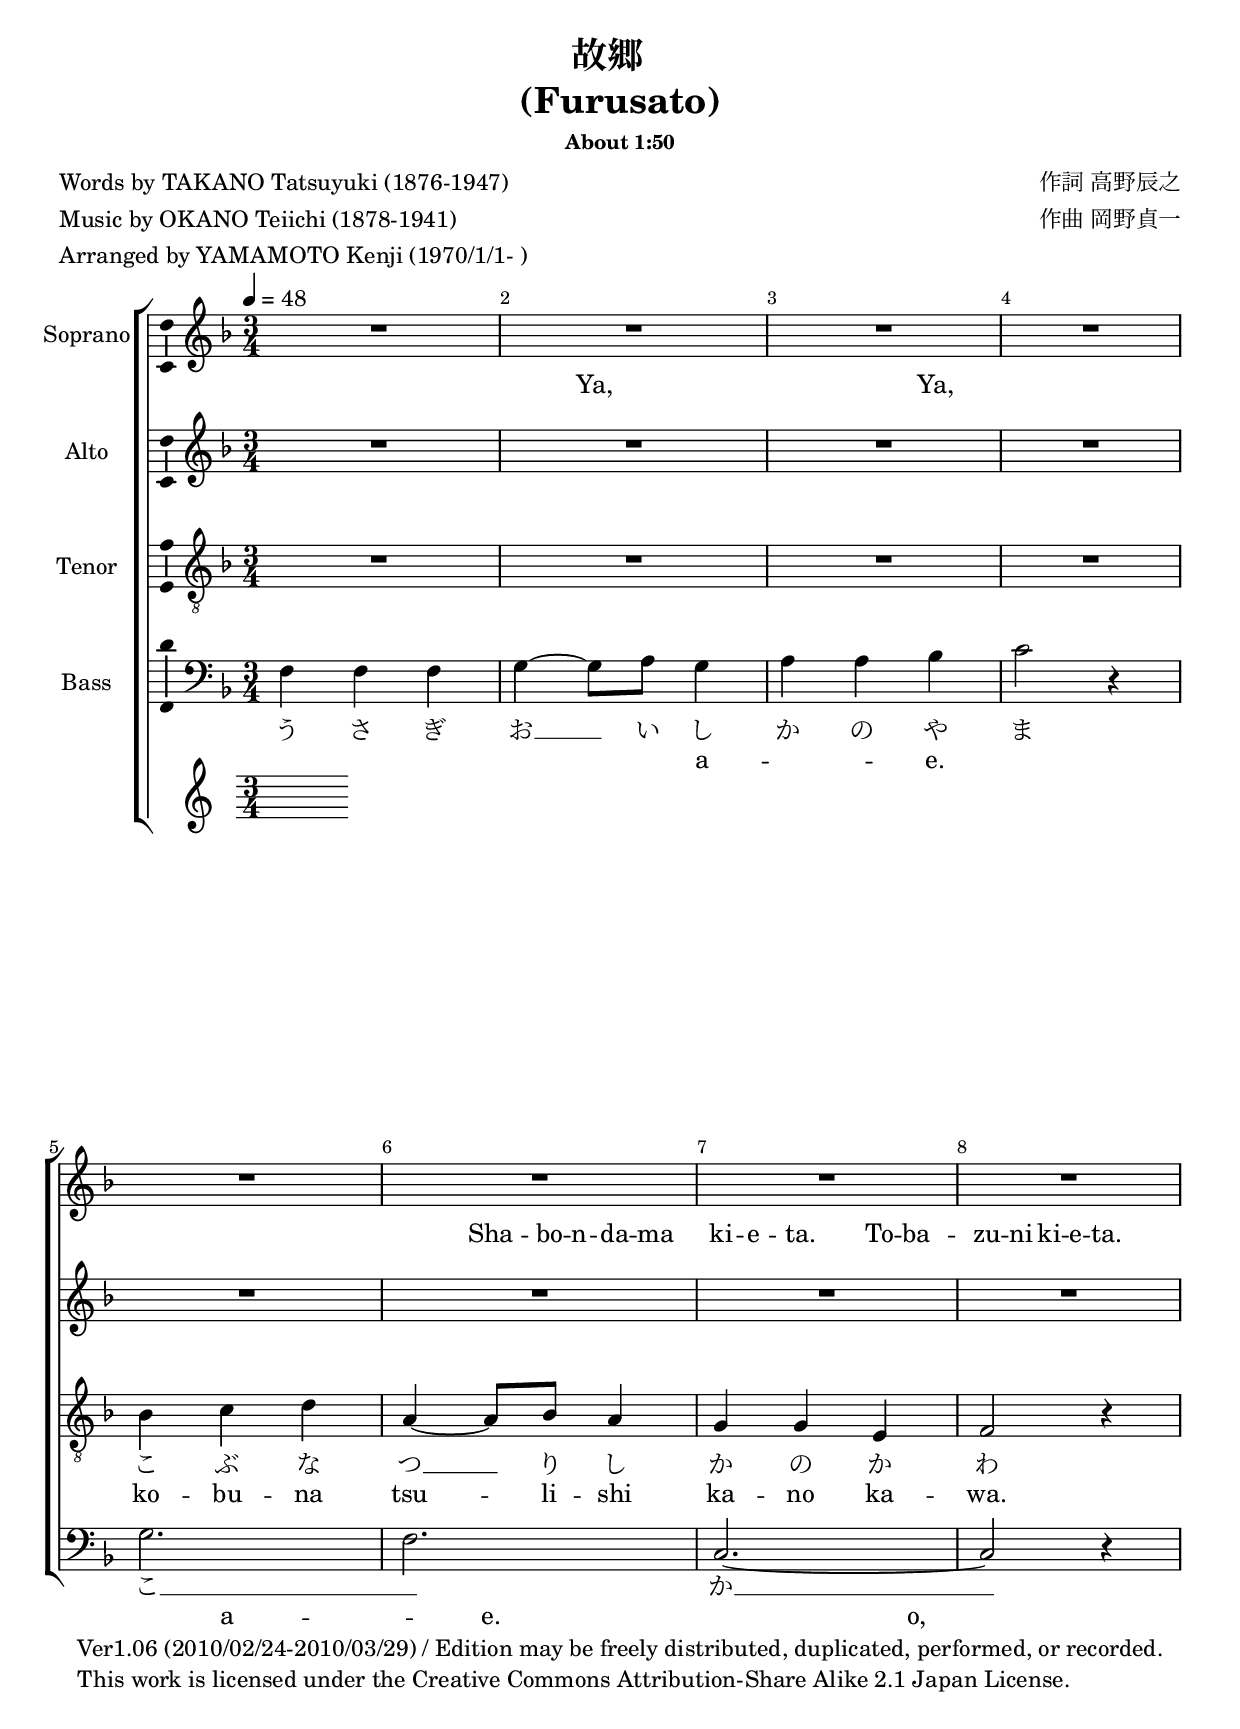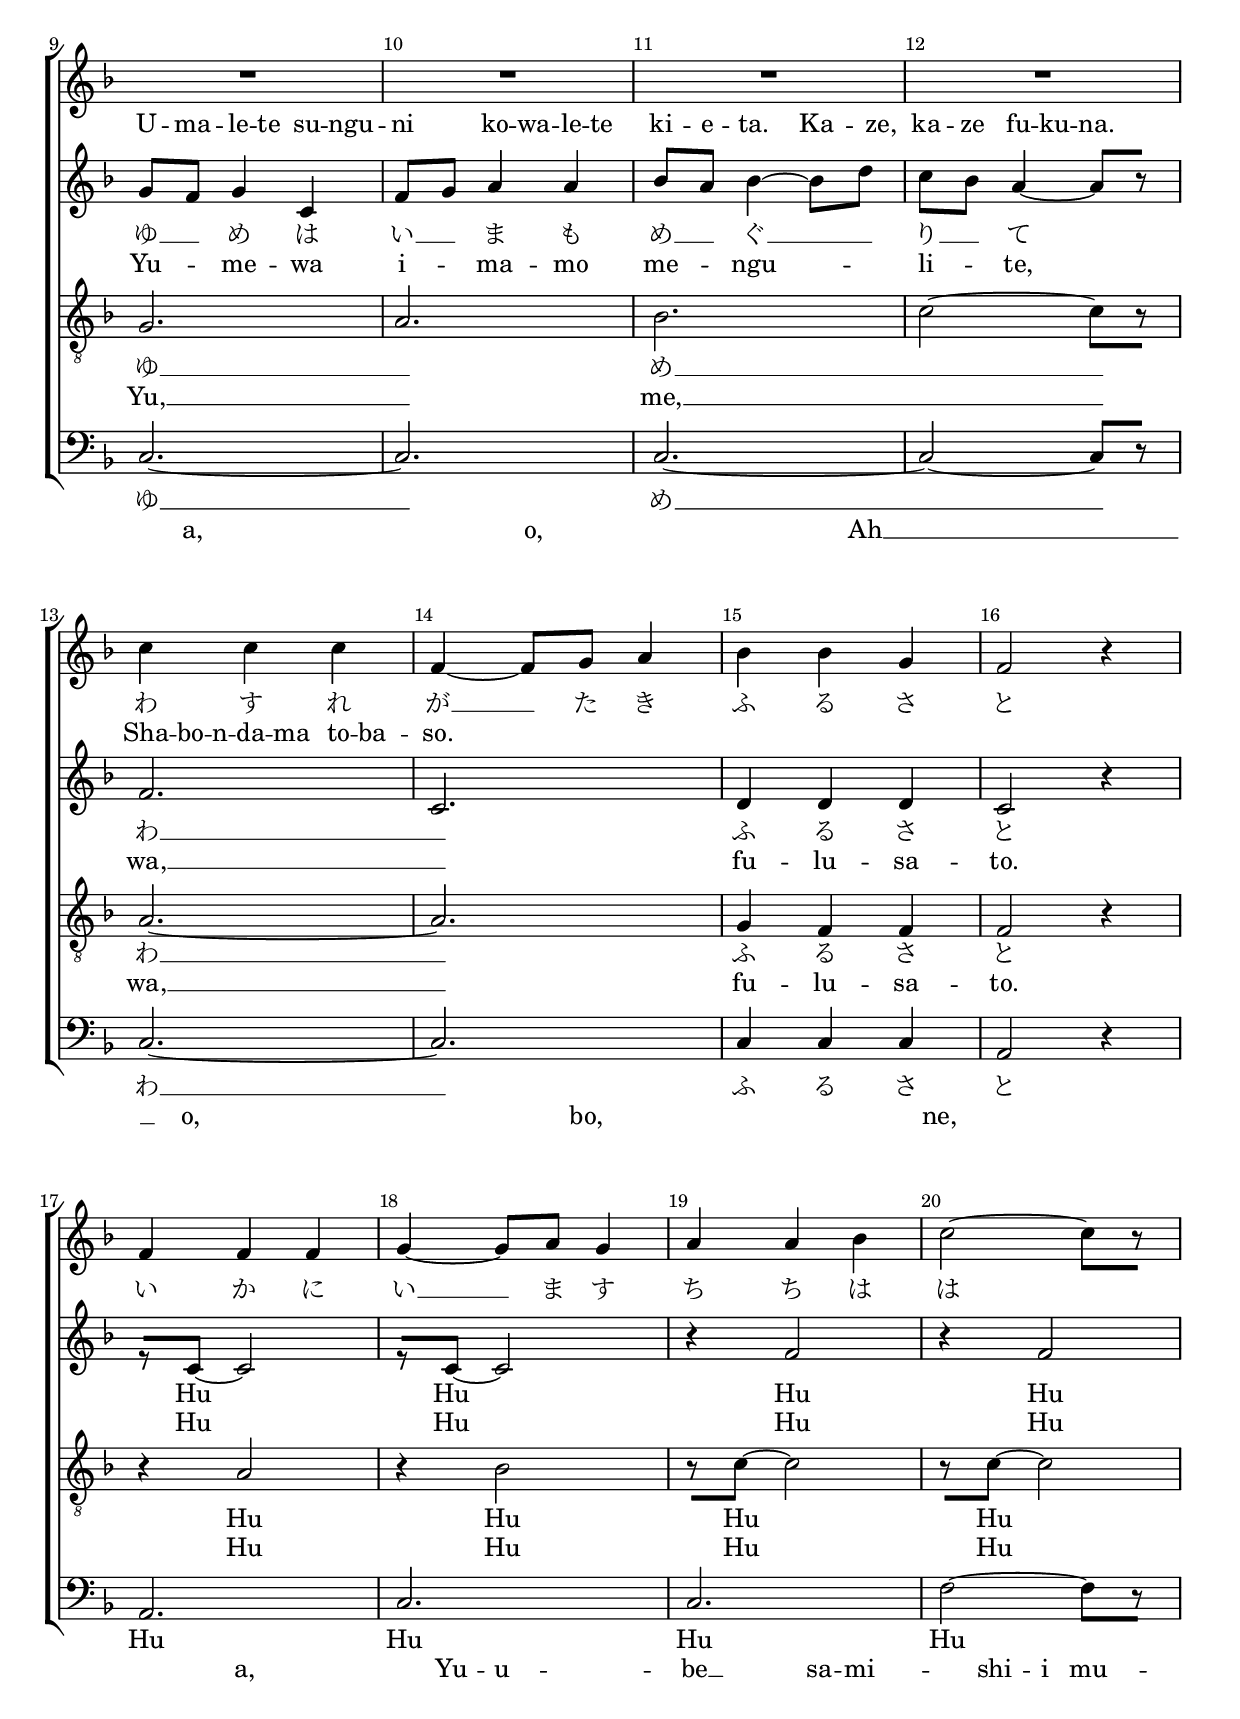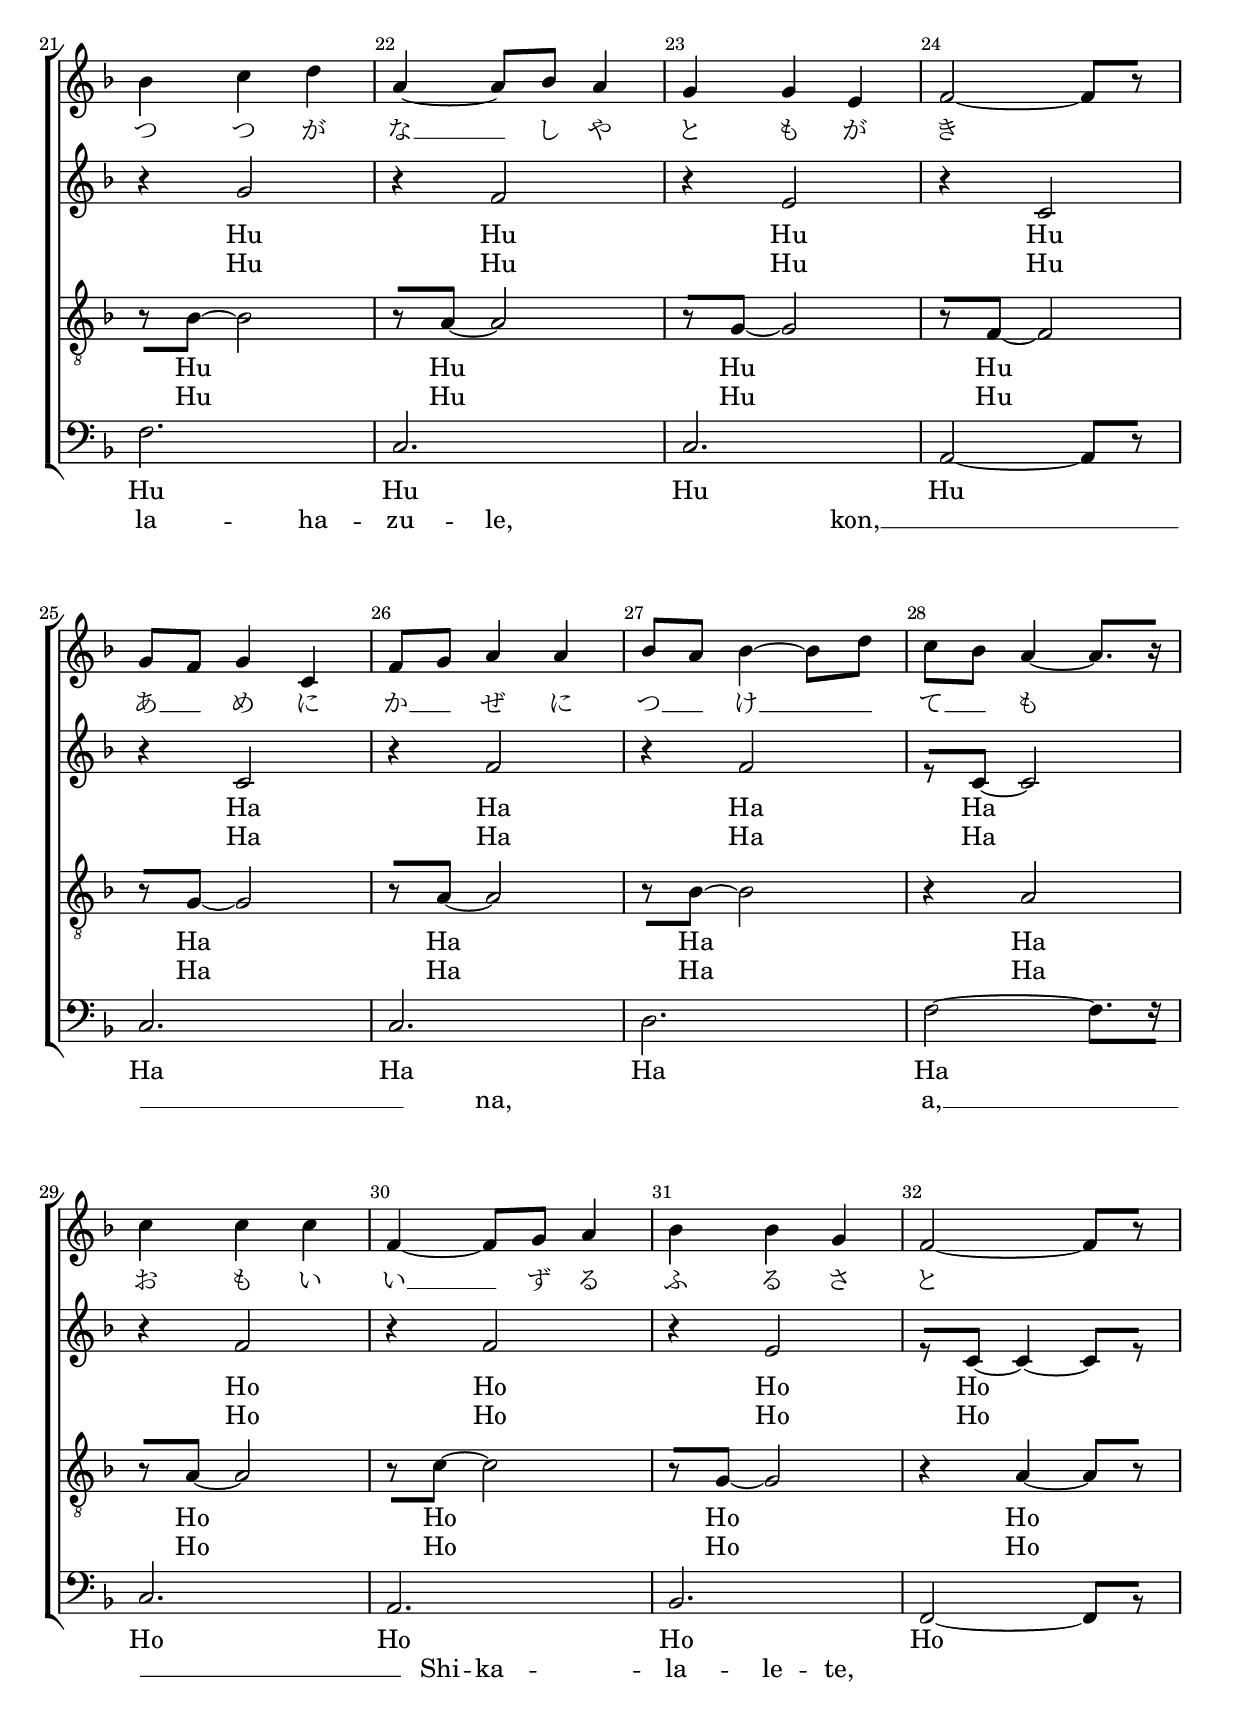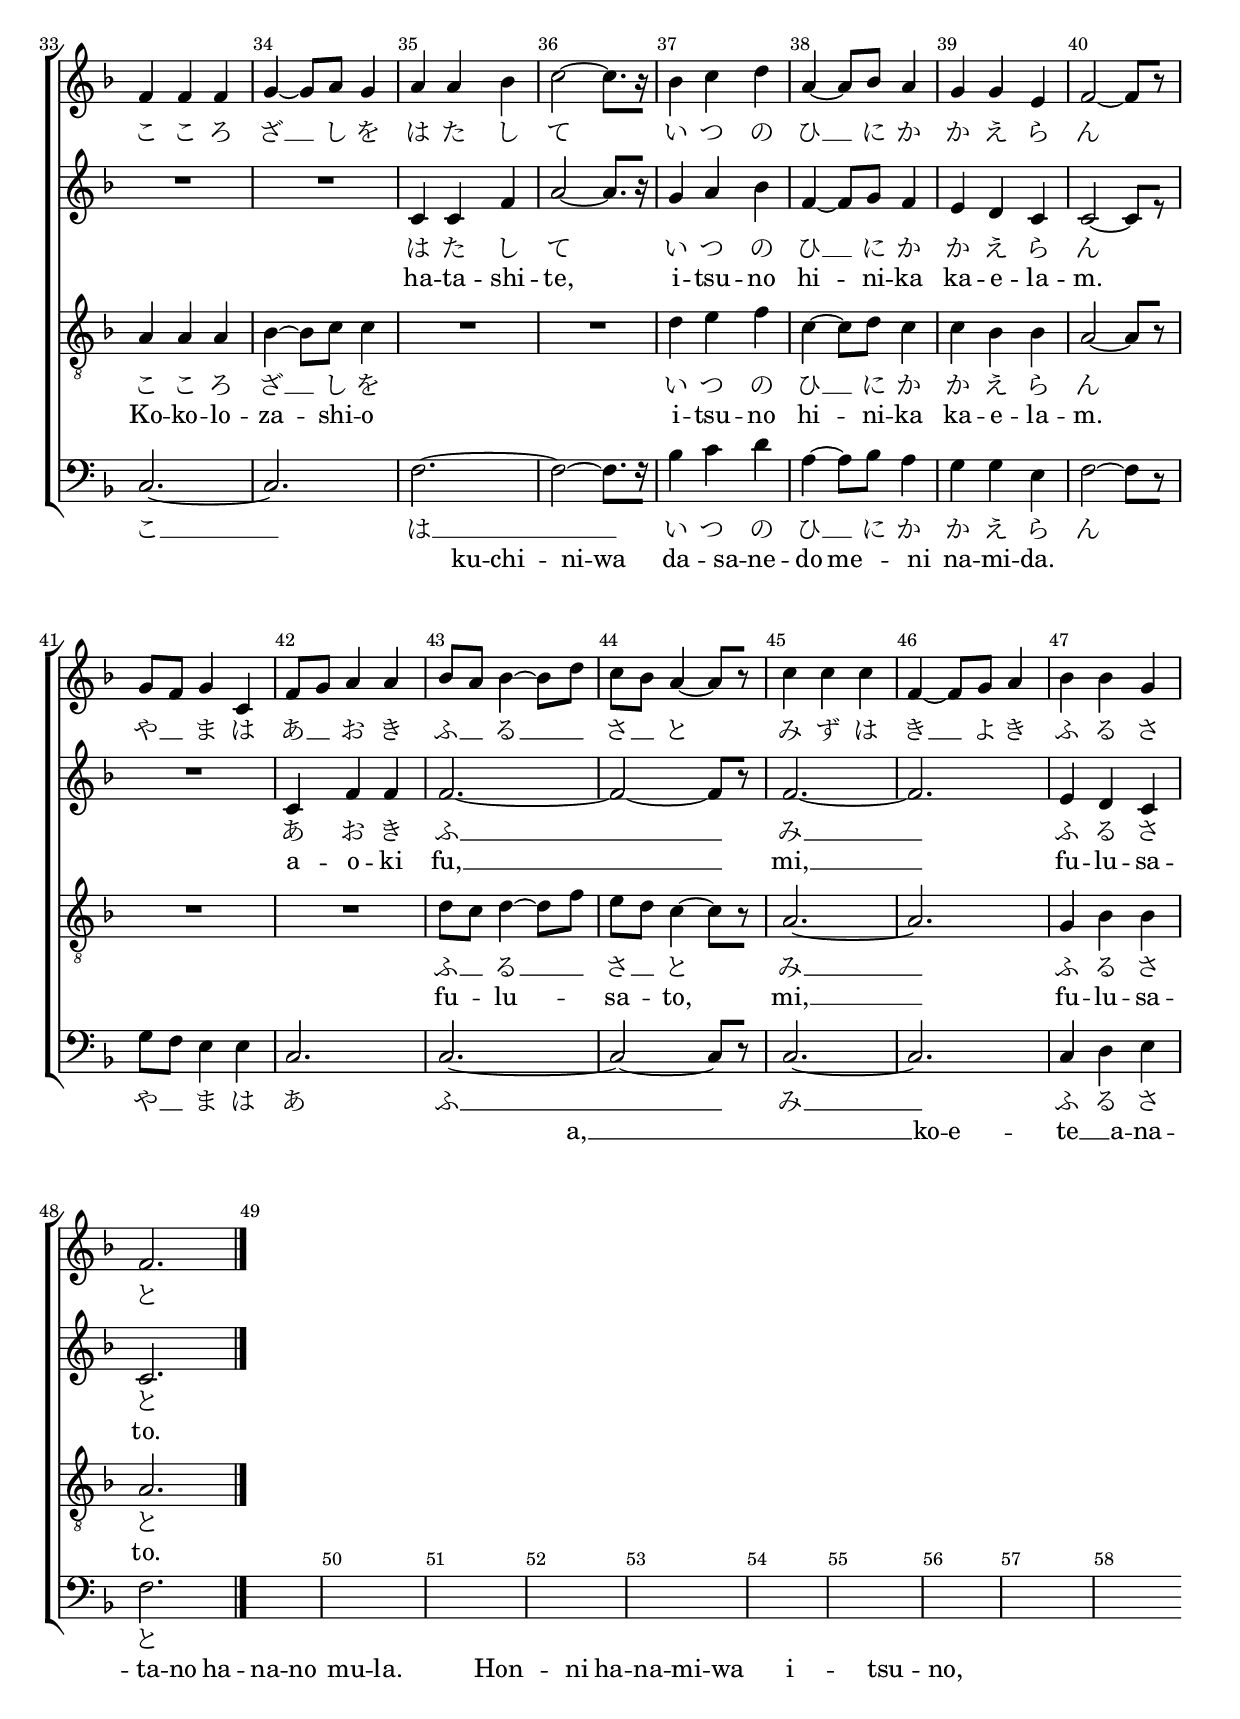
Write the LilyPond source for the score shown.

\version "2.12.3"

\include "common.ly"

sopranoMusic =
{
  \set Staff.instrumentName = "Soprano"

  \clef treble

  \key f \major

  % --------------------------------------------------
  % 初期設定
  % --------------------------------------------------
%  \set Staff.midiInstrument = "acoustic grand"
  \set Staff.midiInstrument = "violin"

  \override Staff.TimeSignature #'style = #'()

  \time 3/4

  % --------------------------------------------------
  % 1-1
  % --------------------------------------------------
  \relative c''
  {
    R1*3/4 | R1*3/4 | R1*3/4 | R1*3/4 |
  }

  % --------------------------------------------------
  % 1-2
  % --------------------------------------------------
  \relative c''
  {
    R1*3/4 | R1*3/4 | R1*3/4 | R1*3/4 |
  }

  \break

  % --------------------------------------------------
  % 1-3
  % --------------------------------------------------
  \relative c''
  {
    R1*3/4 | R1*3/4 | R1*3/4 | R1*3/4 |
  }

  % --------------------------------------------------
  % 1-4
  % --------------------------------------------------
  \relative c''
  {
    c4 c4 c4 | f,4~ f8 [ g ] a4 | bes4 bes4 g4 | f2 r4|
  }

  \break

  % --------------------------------------------------
  % 2-1
  % --------------------------------------------------
  \relative c'
  {
    f4 f4 f4 | g4~ g8 [ a ] g4 | a4 a4 bes4 | c2~ c8 [ r ] |
  }

  % --------------------------------------------------
  % 2-2
  % --------------------------------------------------
  \relative c''
  {
    bes4 c4 d4 | a4~ a8 [ bes ] a4 | g4 g4 e4 | f2~ f8 [ r ] |
  }

  \break

  % --------------------------------------------------
  % 2-3
  % --------------------------------------------------
  \relative c''
  {
    g8 [ f ] g4 c,4 | f8 [ g ] a4 a4 | bes8 [ a ] bes4~ bes8 [ d ] | c8 [ bes ] a4~ a8. [ r16 ] |
  }

  % --------------------------------------------------
  % 2-4
  % --------------------------------------------------
  \relative c''
  {
    c4 c4 c4 | f,4~ f8 [ g ] a4 | bes4 bes4 g4 | f2~ f8 [ r ] |
  }

  \break

  % --------------------------------------------------
  % 3-1
  % --------------------------------------------------
  \relative c'
  {
    f4 f4 f4 | g4~ g8 [ a ] g4 | a4 a4 bes4 | c2~ c8. [ r16 ] |
  }

  % --------------------------------------------------
  % 3-2
  % --------------------------------------------------
  \relative c''
  {
    bes4 c4 d4 | a4~ a8 [ bes ] a4 | g4 g4 e4 | f2~ f8 [ r8 ] |
  }

  \break

  % --------------------------------------------------
  % 3-3
  % --------------------------------------------------
  \relative c''
  {
    g8 [ f ] g4 c,4 | f8 [ g ] a4 a4 | bes8 [ a ] bes4~ bes8 [ d ] | c8 [ bes ] a4~ a8 [ r8 ] |
  }

  % --------------------------------------------------
  % 3-4
  % --------------------------------------------------
  \relative c''
  {
    c4 c4 c4 | f,4~ f8 [ g ] a4 | bes4 bes4 g4 | f2. |
  }

  \bar "|."
}



sopranoLyrics = \lyricmode 
{
  % --------------------------------------------------
  % 1-1
  % --------------------------------------------------
  \skip4 \skip4 \skip4 | \skip4 \skip4 \skip4 | \skip4 \skip4 \skip4 | \skip4 \skip4 \skip4 |

  % --------------------------------------------------
  % 1-2
  % --------------------------------------------------
  \skip4 \skip4 \skip4 | \skip4 \skip4 \skip4 | \skip4 \skip4 \skip4 | \skip4 \skip4 \skip4 |

  % --------------------------------------------------
  % 1-3
  % --------------------------------------------------
  \skip4 \skip4 \skip4 | \skip4 \skip4 \skip4 | \skip4 \skip4 \skip4 | \skip4 \skip4 \skip4 |

  % --------------------------------------------------
  % 1-4
  % --------------------------------------------------
  わ4 す4 れ4 | が4 __ \skip8 た8 き4 | ふ4 る4 さ4 | と4 \skip4 \skip4 |

  % --------------------------------------------------
  % 2-1
  % --------------------------------------------------
  い4 か4 に4 | い4 __ \skip8 ま8 す4 | ち4 ち4 は4 | は4 \skip4 \skip4 |

  % --------------------------------------------------
  % 2-2
  % --------------------------------------------------
  つ4 つ4 が4 | な4 __ \skip8 し8 や4 | と4 も4 が4 | き4 \skip4 \skip4 |

  % --------------------------------------------------
  % 2-3
  % --------------------------------------------------
  あ8 __ \skip8 め4 に4 | か8 __ \skip8 ぜ4 に4 | つ8 __ \skip8 け4 __ \skip4 | て8 __ \skip8 も4 \skip4 |

  % --------------------------------------------------
  % 2-4
  % --------------------------------------------------
  お4 も4 い4 | い4 __ \skip8 ず8 る4 | ふ4 る4 さ4 | と4 \skip4 \skip4 |

  % --------------------------------------------------
  % 3-1
  % --------------------------------------------------
  こ4 こ4 ろ4 | ざ4 __ \skip8 し8 を4 | は4 た4 し4 | て4 \skip4 \skip4 |

  % --------------------------------------------------
  % 3-2
  % --------------------------------------------------
  い4 つ4 の4 | ひ4 __ \skip8 に8 か4 | か4 え4 ら4 | ん4 \skip4 \skip4 |

  % --------------------------------------------------
  % 3-3
  % --------------------------------------------------
  や8 __ \skip8 ま4 は4 | あ8 __ \skip8 お4 き4 | ふ8 __ \skip8 る4 __ \skip4 | さ8 __ \skip8 と4 \skip4 |

  % --------------------------------------------------
  % 3-4
  % --------------------------------------------------
  み4 ず4 は4 | き4 __ \skip8 よ8 き4 | ふ4 る4 さ4 | と4 \skip4 \skip4 |

}



sopranoLyricsRoman = \lyricmode 
{
  % --------------------------------------------------
  % 1-1
  % --------------------------------------------------
  \skip4 \skip4 | \skip4 \skip4 | Ya,4 __ \skip4 | \skip4 \skip4 |

  % --------------------------------------------------
  % 1-2
  % --------------------------------------------------
  Ya,4 __ \skip4 | \skip4 \skip4 | \skip4 \skip4 | \skip4 \skip4 |

  % --------------------------------------------------
  % 2-1
  % --------------------------------------------------
  Sha8 -- bo16 -- n16 -- da8 -- ma8 | ki8 -- e8 -- ta.8 \skip8 | To8 -- ba8 -- zu8 -- ni8 | ki8 -- e8 -- ta.8 \skip8 |

  % --------------------------------------------------
  % 2-2
  % --------------------------------------------------
  U8 -- ma8 -- le8 -- te8 | su8 -- ngu8 -- ni8 \skip8 | ko8 -- wa8 -- le8 -- te8 | ki8 -- e8 -- ta.8 \skip8 |

  % --------------------------------------------------
  % 3-1
  % --------------------------------------------------
  Ka8. -- ze,16 ka8 -- ze8 | fu8 -- ku8 -- na.8 \skip8 | Sha8 -- bo16 -- n16 -- da8 -- ma8 | to8 -- ba8 -- so.8 \skip8 |

}



% **********************************************************************
% altoMusic.ly :
%  Copyright (C) 2010 YAMAMOTO Kenji
%  This work is licensed under 
%  the Creative Commons Attribution-Share Alike 2.1 Japan License. 
%  To view a copy of this license, 
%  visit http://creativecommons.org/licenses/by-sa/2.1/jp/
%  or send a letter to Creative Commons, 171 Second Street,
%  Suite 300, San Francisco, California, 94105, USA.
% **********************************************************************

altoMusic =
{
  \set Staff.instrumentName = "Alto"

  \clef treble

  \key f \major

  % --------------------------------------------------
  % Initial Setting
  % --------------------------------------------------
%  \set Staff.midiInstrument = "acoustic grand"
  \set Staff.midiInstrument = "violin"

  \override Staff.TimeSignature #'style = #'()

  \time 3/4

  % --------------------------------------------------
  % 1-1
  % --------------------------------------------------
  \relative c'
  {
    R1*3/4 | R1*3/4 | R1*3/4 | R1*3/4 |
  }

  % --------------------------------------------------
  % 1-2
  % --------------------------------------------------
  \relative c''
  {
    R1*3/4 | R1*3/4 | R1*3/4 | R1*3/4 |
  }

  % --------------------------------------------------
  % 1-3
  % --------------------------------------------------
  \relative c''
  {
    g8 [ f ] g4 c,4 | f8 [ g ] a4 a4 | bes8 [ a ] bes4~ bes8 [ d ] | c8 [ bes ] a4~ a8 [ r ] |
  }

  % --------------------------------------------------
  % 1-4
  % --------------------------------------------------
  \relative c'
  {
    f2. | c2. | d4 d4 d4 | c2 r4 |
  }

  % --------------------------------------------------
  % 2-1
  % --------------------------------------------------
  \relative c'
  {
    r8 [ c8~ ] c2 | r8 [ c8~ ] c2 | r4 f2 | r4 f2 |
  }

  % --------------------------------------------------
  % 2-2
  % --------------------------------------------------
  \relative c''
  {
    r4 g2 | r4 f2 | r4 e2 | r4 c2 |
  }

  % --------------------------------------------------
  % 2-3
  % --------------------------------------------------
  \relative c'
  {
    r4 c2 | r4 f2 | r4 f2 | r8 [ c8~ ] c2 |
  }

  % --------------------------------------------------
  % 2-4
  % --------------------------------------------------
  \relative c'
  {
    r4 f2 | r4 f2 | r4 e2 | r8 [ c8~ ] c4~ c8 [ r ] |
  }

  % --------------------------------------------------
  % 3-1
  % --------------------------------------------------
  \relative c'
  {
    R1*3/4 | R1*3/4 | c4 c4 f4 | a2~ a8. [ r16 ] |
  }

  % --------------------------------------------------
  % 3-2
  % --------------------------------------------------
  \relative c''
  {
    g4 a4 bes4 | f4~ f8 [ g ] f4 | e4 d4 c4 | c2~ c8 [ r8 ] |
  }

  % --------------------------------------------------
  % 3-3
  % --------------------------------------------------
  \relative c'
  {
    R1*3/4 | c4 f4 f4 | f2.~ | f2~ f8 [ r8 ] |
  }

  % --------------------------------------------------
  % 3-4
  % --------------------------------------------------
  \relative c'
  {
    f2.~ | f2. | e4 d4 c4 | c2. |
  }

  \bar "|."
}



altoLyrics = \lyricmode 
{
  % --------------------------------------------------
  % 1-1
  % --------------------------------------------------
  \skip4 \skip4 \skip4 | \skip4 \skip4 \skip4 | \skip4 \skip4 \skip4 | \skip4 \skip4 \skip4 |

  % --------------------------------------------------
  % 1-2
  % --------------------------------------------------
  \skip4 \skip4 \skip4 | \skip4 \skip4 \skip4 | \skip4 \skip4 \skip4 | \skip4 \skip4 \skip4 |

  % --------------------------------------------------
  % 1-3
  % --------------------------------------------------
  ゆ8 __ \skip8 め4 は4 | い8 __ \skip8 ま4 も4 | め8 __ \skip8 ぐ4 __ \skip4 | り8 __ \skip8 て4 \skip4 |

  % --------------------------------------------------
  % 1-4
  % --------------------------------------------------
  わ4 __ \skip4 \skip4 | \skip4 \skip4 \skip4 | ふ4 る4 さ4 | と4 \skip4 \skip4 |

  % --------------------------------------------------
  % 2-1
  % --------------------------------------------------
  \skip8 Hu8 \skip4 \skip4 | \skip8 Hu8 \skip4 \skip4  | \skip4 Hu4 \skip4 | \skip4 Hu4 \skip4 |

  % --------------------------------------------------
  % 2-2
  % --------------------------------------------------
  \skip4 Hu4 \skip4 | \skip4 Hu4 \skip4 | \skip4 Hu4 \skip4 | \skip4 Hu4 \skip4 |

  % --------------------------------------------------
  % 2-3
  % --------------------------------------------------
  \skip4 Ha4 \skip4 | \skip4 Ha4 \skip4 | \skip4 Ha4 \skip4 | \skip8 Ha8 \skip4 \skip4 |

  % --------------------------------------------------
  % 2-4
  % --------------------------------------------------
  \skip4 Ho4 \skip4 | \skip4 Ho4 \skip4 | \skip4 Ho4 \skip4 | \skip8 Ho8 \skip4 \skip4 |

  % --------------------------------------------------
  % 3-1
  % --------------------------------------------------
  \skip4 \skip4 \skip4 | \skip4 \skip4 \skip4 | は4 た4 し4 | て4 \skip4 \skip4 |

  % --------------------------------------------------
  % 3-2
  % --------------------------------------------------
  い4 つ4 の4 | ひ4 __ \skip8 に8 か4 | か4 え4 ら4 | ん4 \skip4 \skip4 |

  % --------------------------------------------------
  % 3-3
  % --------------------------------------------------
  \skip4 \skip4 \skip4 | あ4 お4 き4 | ふ4 __ \skip4 \skip4 | \skip4 \skip4 \skip4 |

  % --------------------------------------------------
  % 3-4
  % --------------------------------------------------
  み4 __ \skip4 \skip4 | \skip4 \skip4 \skip4 | ふ4 る4 さ4 | と4 \skip4 \skip4 |

}



altoLyricsRoman = \lyricmode 
{
  % --------------------------------------------------
  % 1-1
  % --------------------------------------------------
  \skip4 \skip4 \skip4 | \skip4 \skip4 \skip4 | \skip4 \skip4 \skip4 | \skip4 \skip4 \skip4 |

  % --------------------------------------------------
  % 1-2
  % --------------------------------------------------
  \skip4 \skip4 \skip4 | \skip4 \skip4 \skip4 | \skip4 \skip4 \skip4 | \skip4 \skip4 \skip4 |

  % --------------------------------------------------
  % 1-3
  % --------------------------------------------------
  Yu8 -- \skip8 me4 -- wa4 | i8 -- \skip8 ma4 -- mo4 | me8 -- \skip8 ngu4 -- \skip4 | li8 -- \skip8 te,4 \skip4 |

  % --------------------------------------------------
  % 1-4
  % --------------------------------------------------
  wa,4 __ \skip4 \skip4 | \skip4 \skip4 \skip4 | fu4 -- lu4 -- sa4 -- | to.4 \skip4 \skip4 |

  % --------------------------------------------------
  % 2-1
  % --------------------------------------------------
  \skip8 Hu8 \skip4 \skip4 | \skip8 Hu8 \skip4 \skip4  | \skip4 Hu4 \skip4 | \skip4 Hu4 \skip4 |

  % --------------------------------------------------
  % 2-2
  % --------------------------------------------------
  \skip4 Hu4 \skip4 | \skip4 Hu4 \skip4 | \skip4 Hu4 \skip4 | \skip4 Hu4 \skip4 |

  % --------------------------------------------------
  % 2-3
  % --------------------------------------------------
  \skip4 Ha4 \skip4 | \skip4 Ha4 \skip4 | \skip4 Ha4 \skip4 | \skip8 Ha8 \skip4 \skip4 |

  % --------------------------------------------------
  % 2-4
  % --------------------------------------------------
  \skip4 Ho4 \skip4 | \skip4 Ho4 \skip4 | \skip4 Ho4 \skip4 | \skip8 Ho8 \skip4 \skip4 |

  % --------------------------------------------------
  % 3-1
  % --------------------------------------------------
  \skip4 \skip4 \skip4 | \skip4 \skip4 \skip4 | ha4 -- ta4 -- shi4 -- | te,4 \skip4 \skip4 |

  % --------------------------------------------------
  % 3-2
  % --------------------------------------------------
  i4 -- tsu4 -- no4 | hi4 -- \skip8 ni8 -- ka4 | ka4 -- e4 -- la4 -- | m.4 \skip4 \skip4 |

  % --------------------------------------------------
  % 3-3
  % --------------------------------------------------
  \skip4 \skip4 \skip4 | a4 -- o4 -- ki4 | fu,4 __ \skip4 \skip4 | \skip4 \skip4 \skip4 |

  % --------------------------------------------------
  % 3-4
  % --------------------------------------------------
  mi,4 __ \skip4 \skip4 | \skip4 \skip4 \skip4 | fu4 -- lu4 -- sa4 -- | to.4 \skip4 \skip4 |

}



% **********************************************************************
% tenorMusic.ly :
%  Copyright (C) 2010 YAMAMOTO Kenji
%  This work is licensed under 
%  the Creative Commons Attribution-Share Alike 2.1 Japan License. 
%  To view a copy of this license, 
%  visit http://creativecommons.org/licenses/by-sa/2.1/jp/
%  or send a letter to Creative Commons, 171 Second Street,
%  Suite 300, San Francisco, California, 94105, USA.
% **********************************************************************

tenorMusic =
{
  \set Staff.instrumentName = "Tenor"

  \clef "treble_8" 

  \key f \major

  % --------------------------------------------------
  % Initial Setting
  % --------------------------------------------------
%  \set Staff.midiInstrument = "acoustic grand"
  \set Staff.midiInstrument = "violin"

  \override Staff.TimeSignature #'style = #'()

  \time 3/4

  % --------------------------------------------------
  % 1-1
  % --------------------------------------------------
  \relative c
  {
    R1*3/4 | R1*3/4 | R1*3/4 | R1*3/4 |
  }

  % --------------------------------------------------
  % 1-2
  % --------------------------------------------------
  \relative c'
  {
    bes4 c4 d4 | a4~ a8 [ bes ] a4 | g4 g4 e4 | f2 r4 |
  }

  % --------------------------------------------------
  % 1-3
  % --------------------------------------------------
  \relative c'
  {
    g2. | a2. | bes2. | c2~ c8 [ r ] |
  }

  % --------------------------------------------------
  % 1-4
  % --------------------------------------------------
  \relative c'
  {
    a2.~ | a2. | g4 f4 f4 | f2 r4 |
  }

  % --------------------------------------------------
  % 2-1
  % --------------------------------------------------
  \relative c'
  {
    r4 a2 | r4 bes2 | r8 [ c8~ ] c2 | r8 [ c8~ ] c2 |
  }

  % --------------------------------------------------
  % 2-2
  % --------------------------------------------------
  \relative c'
  {
    r8 [ bes8~ ] bes2 | r8 [ a8~ ] a2 | r8 [ g8~ ] g2 | r8 [ f8~ ] f2 |
  }

  % --------------------------------------------------
  % 2-3
  % --------------------------------------------------
  \relative c'
  {
    r8 [ g8~ ] g2 | r8 [ a8~ ] a2 | r8 [ bes8~ ] bes2 | r4 a2 |
  }

  % --------------------------------------------------
  % 2-4
  % --------------------------------------------------
  \relative c'
  {
    r8 [ a8~ ] a2 | r8 [ c8~ ] c2 | r8 [ g8~ ] g2 | r4 a4~ a8 [ r ] |
  }

  % --------------------------------------------------
  % 3-1
  % --------------------------------------------------
  \relative c'
  {
    a4 a4 a4 | bes4~ bes8 [ c ] c4 | R1*3/4 | R1*3/4 |
  }

  % --------------------------------------------------
  % 3-2
  % --------------------------------------------------
  \relative c'
  {
    d4 e4 f4 | c4~ c8 [ d ] c4 | c4 bes4 bes4 | a2~ a8 [ r8 ] |
  }

  % --------------------------------------------------
  % 3-3
  % --------------------------------------------------
  \relative c'
  {
    R1*3/4 | R1*3/4 | d8 [ c ] d4~ d8 [ f ] | e8 [ d ] c4~ c8 [ r8 ] |
  }

  % --------------------------------------------------
  % 3-4
  % --------------------------------------------------
  \relative c'
  {
    a2.~ | a2. | g4 bes4 bes4 | a2. |
  }

  \bar "|."
}



tenorLyrics = \lyricmode 
{
  % --------------------------------------------------
  % 1-1
  % --------------------------------------------------
  \skip4 \skip4 \skip4 | \skip4 \skip4 \skip4 | \skip4 \skip4 \skip4 | \skip4 \skip4 \skip4 |

  % --------------------------------------------------
  % 1-2
  % --------------------------------------------------
  こ4 ぶ4 な4 | つ4 __ \skip8 り8 し4 | か4 の4 か4 | わ4 \skip4 \skip4 |

  % --------------------------------------------------
  % 1-3
  % --------------------------------------------------
  ゆ4 __ \skip4 \skip4 | \skip4 \skip4 \skip4 | め4 __ \skip4 \skip4 | \skip4 \skip4 \skip4 |

  % --------------------------------------------------
  % 1-4
  % --------------------------------------------------
  わ4 __ \skip4 \skip4 | \skip4 \skip4 \skip4 | ふ4 る4 さ4 | と4 \skip4 \skip4 |

  % --------------------------------------------------
  % 2-1
  % --------------------------------------------------
  \skip4 Hu4 \skip4 | \skip4 Hu4 \skip4 | \skip8 Hu8 \skip4 \skip4 | \skip8 Hu8 \skip4 \skip4  |

  % --------------------------------------------------
  % 2-2
  % --------------------------------------------------
  \skip8 Hu8 \skip4 \skip4 | \skip8 Hu8 \skip4 \skip4 | \skip8 Hu8 \skip4 \skip4 | \skip8 Hu8 \skip4 \skip4 |

  % --------------------------------------------------
  % 2-3
  % --------------------------------------------------
  \skip8 Ha8 \skip4 \skip4 | \skip8 Ha8 \skip4 \skip4 | \skip8 Ha8 \skip4 \skip4 | \skip4 Ha4 \skip4 |

  % --------------------------------------------------
  % 2-4
  % --------------------------------------------------
  \skip8 Ho8 \skip4 \skip4 | \skip8 Ho8 \skip4 \skip4 | \skip8 Ho8 \skip4 \skip4 | \skip4 Ho4 \skip4 |

  % --------------------------------------------------
  % 3-1
  % --------------------------------------------------
  こ4 こ4 ろ4 | ざ4 __ \skip8 し8 を4 | \skip4 \skip4 \skip4 | \skip4 \skip4 \skip4 |

  % --------------------------------------------------
  % 3-2
  % --------------------------------------------------
  い4 つ4 の4 | ひ4 __ \skip8 に8 か4 | か4 え4 ら4 | ん4 \skip4 \skip4 |

  % --------------------------------------------------
  % 3-3
  % --------------------------------------------------
  \skip4 \skip4 \skip4 | \skip4 \skip4 \skip4 | ふ8 __ \skip8 る4 __ \skip4 | さ8 __ \skip8 と4 \skip4 |

  % --------------------------------------------------
  % 3-4
  % --------------------------------------------------
  み4 __ \skip4 \skip4 | \skip4 \skip4 \skip4 | ふ4 る4 さ4 | と4 \skip4 \skip4 |

}



tenorLyricsRoman = \lyricmode 
{
  % --------------------------------------------------
  % 1-1
  % --------------------------------------------------
  \skip4 \skip4 \skip4 | \skip4 \skip4 \skip4 | \skip4 \skip4 \skip4 | \skip4 \skip4 \skip4 |

  % --------------------------------------------------
  % 1-2
  % --------------------------------------------------
  ko4 -- bu4 -- na4 | tsu4 -- \skip8 li8 -- shi4 | ka4 -- no4 ka4 -- | wa.4 \skip4 \skip4 |

  % --------------------------------------------------
  % 1-3
  % --------------------------------------------------
  Yu,4 __ \skip4 \skip4 | \skip4 \skip4 \skip4 | me,4 __ \skip4 \skip4 | \skip4 \skip4 \skip4 |

  % --------------------------------------------------
  % 1-4
  % --------------------------------------------------
  wa,4 __ \skip4 \skip4 | \skip4 \skip4 \skip4 | fu4 -- lu4 -- sa4 -- | to.4 \skip4 \skip4 |

  % --------------------------------------------------
  % 2-1
  % --------------------------------------------------
  \skip4 Hu4 \skip4 | \skip4 Hu4 \skip4 | \skip8 Hu8 \skip4 \skip4 | \skip8 Hu8 \skip4 \skip4  |

  % --------------------------------------------------
  % 2-2
  % --------------------------------------------------
  \skip8 Hu8 \skip4 \skip4 | \skip8 Hu8 \skip4 \skip4 | \skip8 Hu8 \skip4 \skip4 | \skip8 Hu8 \skip4 \skip4 |

  % --------------------------------------------------
  % 2-3
  % --------------------------------------------------
  \skip8 Ha8 \skip4 \skip4 | \skip8 Ha8 \skip4 \skip4 | \skip8 Ha8 \skip4 \skip4 | \skip4 Ha4 \skip4 |

  % --------------------------------------------------
  % 2-4
  % --------------------------------------------------
  \skip8 Ho8 \skip4 \skip4 | \skip8 Ho8 \skip4 \skip4 | \skip8 Ho8 \skip4 \skip4 | \skip4 Ho4 \skip4 |

  % --------------------------------------------------
  % 3-1
  % --------------------------------------------------
  Ko4 -- ko4 -- lo4 -- | za4 -- \skip8 shi8 -- o4 | \skip4 \skip4 \skip4 | \skip4 \skip4 \skip4 |

  % --------------------------------------------------
  % 3-2
  % --------------------------------------------------
  i4 -- tsu4 -- no4 | hi4 -- \skip8 ni8 -- ka4 | ka4 -- e4 -- la4 -- | m.4 \skip4 \skip4 |

  % --------------------------------------------------
  % 3-3
  % --------------------------------------------------
  \skip4 \skip4 \skip4 | \skip4 \skip4 \skip4 | fu8 -- \skip8 lu4 -- \skip4 | sa8 -- \skip8 to,4 \skip4 |

  % --------------------------------------------------
  % 3-4
  % --------------------------------------------------
  mi,4 __ \skip4 \skip4 | \skip4 \skip4 \skip4 | fu4 -- lu4 -- sa4 -- | to.4 \skip4 \skip4 |

}



% **********************************************************************
% bassMusic.ly :
%  Copyright (C) 2010 YAMAMOTO Kenji
%  This work is licensed under 
%  the Creative Commons Attribution-Share Alike 2.1 Japan License. 
%  To view a copy of this license, 
%  visit http://creativecommons.org/licenses/by-sa/2.1/jp/
%  or send a letter to Creative Commons, 171 Second Street,
%  Suite 300, San Francisco, California, 94105, USA.
% **********************************************************************

bassMusic =
{
  \set Staff.instrumentName = "Bass"

  \clef bass

  \key f \major

  % --------------------------------------------------
  % Initial Setting
  % --------------------------------------------------
%  \set Staff.midiInstrument = "acoustic grand"
  \set Staff.midiInstrument = "violin"

  \override Staff.TimeSignature #'style = #'()

  \time 3/4

  % --------------------------------------------------
  % 1-1
  % --------------------------------------------------
  \relative c
  {
    f4 f4 f4 | g4~ g8 [ a ] g4 | a4 a4 bes4 | c2 r4 |
  }

  % --------------------------------------------------
  % 1-2
  % --------------------------------------------------
  \relative c'
  {
    g2. | f2. | c2.~ | c2 r4 |
  }

  % --------------------------------------------------
  % 1-3
  % --------------------------------------------------
  \relative c
  {
    c2.~ | c2. | c2.~ | c2~ c8 [ r ] |
  }

  % --------------------------------------------------
  % 1-4
  % --------------------------------------------------
  \relative c
  {
    c2.~ | c2. | c4 c4 c4 | a2 r4 |
  }

  % --------------------------------------------------
  % 2-1
  % --------------------------------------------------
  \relative c
  {
    a2. | c2. | c2. | f2~ f8 [ r ] |
  }

  % --------------------------------------------------
  % 2-2
  % --------------------------------------------------
  \relative c
  {
    f2. | c2. | c2. | a2~ a8 [ r ] |
  }

  % --------------------------------------------------
  % 2-3
  % --------------------------------------------------
  \relative c
  {
    c2. | c2. | d2. | f2~ f8. [ r16 ] |
  }

  % --------------------------------------------------
  % 2-4
  % --------------------------------------------------
  \relative c
  {
    c2. | a2. | bes2. | f2~ f8 [ r ] |
  }

  % --------------------------------------------------
  % 3-1
  % --------------------------------------------------
  \relative c
  {
    c2.~ | c2. | f2.~ | f2~ f8. [ r16 ] |
  }

  % --------------------------------------------------
  % 3-2
  % --------------------------------------------------
  \relative c'
  {
    bes4 c4 d4 | a4~ a8 [ bes ] a4 | g4 g4 e4 | f2~ f8 [ r ] |
  }

  % --------------------------------------------------
  % 3-3
  % --------------------------------------------------
  \relative c'
  {
    g8 [ f ] e4 e4 | c2. | c2.~ | c2~ c8 [ r8 ] |
  }

  % --------------------------------------------------
  % 3-4
  % --------------------------------------------------
  \relative c
  {
    c2.~ | c2. | c4 d4 e4 | f2. |
  }

  \bar "|."
}



bassLyrics = \lyricmode 
{
  % --------------------------------------------------
  % 1-1
  % --------------------------------------------------
  う4 さ4 ぎ4 | お4 __ \skip8 い8 し4 | か4 の4 や4 | ま4 \skip4 \skip4 |

  % --------------------------------------------------
  % 1-2
  % --------------------------------------------------
  こ4 __ \skip4 \skip4 | \skip4 \skip4 \skip4 | か4 __ \skip4 \skip4 | \skip4 \skip4 \skip4 |

  % --------------------------------------------------
  % 1-3
  % --------------------------------------------------
  ゆ4 __ \skip4 \skip4 | \skip4 \skip4 \skip4 | め4 __ \skip4 \skip4 | \skip4 \skip4 \skip4 |

  % --------------------------------------------------
  % 1-4
  % --------------------------------------------------
  わ4 __ \skip4 \skip4 | \skip4 \skip4 \skip4 | ふ4 る4 さ4 | と4 \skip4 \skip4 |

  % --------------------------------------------------
  % 2-1
  % --------------------------------------------------
  Hu4 \skip4 \skip4 | Hu4 \skip4 \skip4 | Hu4 \skip4 \skip4 | Hu4 \skip4 \skip4  |

  % --------------------------------------------------
  % 2-2
  % --------------------------------------------------
  Hu4 \skip4 \skip4 | Hu4 \skip4 \skip4 | Hu4 \skip4 \skip4 | Hu4 \skip4 \skip4  |

  % --------------------------------------------------
  % 2-3
  % --------------------------------------------------
  Ha4 \skip4 \skip4 | Ha4 \skip4 \skip4 | Ha4 \skip4 \skip4 | Ha4 \skip4 \skip4  |

  % --------------------------------------------------
  % 2-4
  % --------------------------------------------------
  Ho4 \skip4 \skip4 | Ho4 \skip4 \skip4 | Ho4 \skip4 \skip4 | Ho4 \skip4 \skip4  |

  % --------------------------------------------------
  % 3-1
  % --------------------------------------------------
  こ4 __ \skip4 \skip4  | \skip4 \skip4 \skip4 | は4 __ \skip4 \skip4  | \skip4 \skip4 \skip4 |

  % --------------------------------------------------
  % 3-2
  % --------------------------------------------------
  い4 つ4 の4 | ひ4 __ \skip8 に8 か4 | か4 え4 ら4 | ん4 \skip4 \skip4 |

  % --------------------------------------------------
  % 3-3
  % --------------------------------------------------
  や8 __ \skip8 ま4 は4 | あ4 \skip4 \skip4  | ふ4 __ \skip4 \skip4 | \skip4 \skip4 \skip4 |

  % --------------------------------------------------
  % 3-4
  % --------------------------------------------------
  み4 __ \skip4 \skip4 | \skip4 \skip4 \skip4 | ふ4 る4 さ4 | と4 \skip4 \skip4 |

}



bassLyricsRoman = \lyricmode 
{
  % --------------------------------------------------
  % 1-1
  % --------------------------------------------------
  \skip4 \skip4 \skip4 \skip4 | \skip4 a4 -- \skip4 \skip4 | e.4 \skip4 \skip4 \skip4 | \skip4 a4 -- \skip4 \skip4 | e.4 \skip4 \skip4 \skip4 |

  % --------------------------------------------------
  % 1-2
  % --------------------------------------------------
  \skip8 o,8 \skip4 \skip4 \skip4 | \skip8 a,8 \skip4 \skip4 \skip4 | \skip8 o,8 \skip4 \skip4 \skip4 | \skip8 Ah8 __ \skip4 \skip4 \skip4 |

  % --------------------------------------------------
  % 1-3
  % --------------------------------------------------
  \skip8 o,8 \skip4 \skip4 \skip4 | \skip8 bo,8 \skip4 \skip4 \skip4 | \skip8 ne,8 \skip4 \skip4 \skip4 | \skip4 a,4 \skip4 \skip8 Yu8 -- |

  % --------------------------------------------------
  % 1-4
  % --------------------------------------------------
  u4 -- \skip4 be4 __ \skip8 sa8 -- | mi4 -- \skip8 shi8 -- i4 mu4 -- | la4 -- \skip4 ha4 -- zu4 -- | le,4 \skip4 \skip4 \skip4 |

  % --------------------------------------------------
  % 1-5
  % --------------------------------------------------
  kon,4 __ \skip4 \skip4 \skip4 | \skip4 \skip4 \skip4 \skip4 | na,4 \skip4 \skip4 \skip4 | \skip4 a,4 __ \skip4 \skip4 | \skip4 \skip4 \skip4 \skip8 Shi8 -- |

  % --------------------------------------------------
  % 2-1
  % --------------------------------------------------
  ka4 -- \skip4 la4 -- le4 -- | te,4 \skip4 \skip4 \skip4 | \skip4 \skip4 \skip4 \skip4 | \skip4 \skip4 \skip4 \skip8 ku8 -- |

  % --------------------------------------------------
  % 2-2
  % --------------------------------------------------
  chi4 -- \skip4 ni4 -- wa4 | da4 -- \skip8 sa8 -- ne4 -- do4 | me4 -- \skip8 ni8 na4 -- mi4 -- | da.4 \skip4 \skip4 \skip4 |

  % --------------------------------------------------
  % 2-3
  % --------------------------------------------------
  \skip4 \skip4 \skip4 \skip4 | \skip4 \skip4 \skip4 \skip4 | \skip8 a,8 __ \skip4 \skip4 \skip4 | \skip4 \skip4 \skip4 \skip8 ko8 -- |

  % --------------------------------------------------
  % 2-4
  % --------------------------------------------------
  e4 -- \skip4 te4 __ \skip8 a8 -- | na4 -- \skip8 ta8 -- no4 ha4 -- | na4 -- \skip4 no4 mu4 -- | la.4 \skip4 \skip4 \skip4 |

  % --------------------------------------------------
  % 2-5
  % --------------------------------------------------
  Hon4 -- \skip4 ni4 __  \skip8 ha8 -- | na4 -- mi4 -- wa8 __ \skip8 \skip4 | i4 -- \skip4 \skip4 tsu4 -- | \skip4 no,4 __ \skip4 \skip4 | \skip4 \skip4 \skip4 \skip4 |

}



% **********************************************************************
% wholeLyrics.ly :
%  Copyright (C) 2010 YAMAMOTO Kenji
%  This work is licensed under 
%  the Creative Commons Attribution-Share Alike 2.1 Japan License. 
%  To view a copy of this license, 
%  visit http://creativecommons.org/licenses/by-sa/2.1/jp/
%  or send a letter to Creative Commons, 171 Second Street,
%  Suite 300, San Francisco, California, 94105, USA.
% **********************************************************************

wholeLyrics = 
\markup
{
  % --------------------------------------------------
  % Lyrics
  % --------------------------------------------------
  \column
  {
    \line \huge
    { 
      [ 故郷(ふるさと) ]
    }

    %insert blank line
    \hspace #0.1

    \line
    { 
      うさぎ　おいし　かの　やま
    }

    \line
    { 
      こぶな　つりし　かの　かわ
    }

    \line
    { 
      ゆめは　いまも　めぐりて
    }

    \line
    { 
      わすれがたき　ふるさと
    }

    %insert blank line
    \hspace #0.1

    \line
    { 
      いかに　います　ちち　はは
    }

    \line
    { 
      つつがなしや　ともがき
    }

    \line
    { 
      あめに　かぜに　つけても
    }

    \line
    { 
      おもい　いずる　ふるさと
    }

    %insert blank line
    \hspace #0.1

    \line
    { 
      こころざしを　はたして
    }

    \line
    { 
      いつの　ひにか　かえらん
    }

    \line
    { 
      やまは　あおき　ふるさと
    }

    \line
    { 
      みずは　きよき　ふるさと
    }

  }

  \hspace #4.0

  % --------------------------------------------------
  % Translation（English）
  % --------------------------------------------------
  \column
  {
    \line \huge
    { 
      [ HOMELAND(Furusato) ]
    }

    \line
    { 
      \hspace #15.0
      (Translated by YAMAMOTO Kenji.)
    }

    \line
    { 
      The mountain where we were running after rabbits.
    }

    \line
    { 
      The river where we were fishing small crucian carp.
    }

    \line
    { 
      I still see those in my dream.
    }

    \line
    { 
      I can not forget my homeland.
    }

    %insert blank line
    \hspace #0.1

    \line
    { 
      How are you, my father and mother.
    }

    \line
    { 
      How are you, my friends.
    }

    \line
    { 
      Every rainy day or windy day,
    }

    \line
    { 
      my homeland will come to my mind.
    }

    %insert blank line
    \hspace #0.1

    \line
    { 
      When I will achieve my aim,
    }

    \line
    { 
      someday, I go back to my homeland.
    }

    \line
    { 
      Blue mountain is in my homeland.
    }

    \line
    { 
      Beautiful water is in my homeland.
    }

  }

}




\paper
{
  print-page-number = false
  bottom-margin = 1\cm
}

\header 
{
  title =
    \markup
    { 
      \column
      {
        \line
        {
          %move right
          \hspace #5.0

          故郷
        }

        \line
        {
          (Furusato)
        }

      }
    }

  subsubtitle =
    \markup
    { 
      \lower #3.0
      \column
      {
        \line
        {
          About 1:50
        }

      }
    }
  
  poet =
    \markup
    { 
      \column
      {
        %insert blank line
        \hspace #0.1

        \line
        {
          Words by TAKANO Tatsuyuki (1876-1947)
        }

        \line
        {
          Music by OKANO Teiichi (1878-1941)
        }

        \line
        {
          Arranged by YAMAMOTO Kenji (1970/1/1- )
        }
      }
    }

  composer =
    \markup
    { 
      \column
      {
        %insert blank line
        \hspace #0.1

        \line
        {
          作詞 高野辰之
        }

        \line
        {
          作曲 岡野貞一
        }
      }
    }

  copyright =
    \markup
    {
      \column
      {
        \line
        {
          Ver1.06 (2010/02/24-2010/03/29) / Edition may be freely distributed, duplicated, performed, or recorded.
        }

        \line
        {
          This work is licensed under the Creative Commons Attribution-Share Alike 2.1 Japan License.
        }
      }
    }

}

\score
{
  \new ChoirStaff
  <<

    \commonScoreSetting

    \new Staff
    <<

      \new Voice = "soprano" 
      {
        \sopranoMusic
      }

      \new Lyrics
      {
        \set associatedVoice = #"soprano"

        \sopranoLyrics
      }

      \new Lyrics
      {
        \set associatedVoice = #"soprano"

        \sopranoLyricsRoman
      }

    >>

    \new Staff
    <<

      \new Voice = "alto" 
      {
        \altoMusic
      }

      \new Lyrics
      {
        \set associatedVoice = #"alto"

        \altoLyrics
      }

      \new Lyrics
      {
        \set associatedVoice = #"alto"

        \altoLyricsRoman
      }

    >>

    \new Staff
    <<

      \new Voice = "tenor" 
      {
        \tenorMusic
      }

      \new Lyrics
      {
        \set associatedVoice = #"tenor"

        \tenorLyrics
      }

      \new Lyrics
      {
        \set associatedVoice = #"tenor"

        \tenorLyricsRoman
      }

    >>

    \new Staff
    <<

      \new Voice = "bass" 
      {
        \bassMusic
      }

      \new Lyrics
      {
        \set associatedVoice = #"bass"

        \bassLyrics
      }

      \new Lyrics
      {
        \set associatedVoice = #"bass"

        \bassLyricsRoman
      }

    >>

  >>

  \layout
  {
    \context 
    {
      \Lyrics
      \consists "Bar_engraver"
      \consists "Separating_line_group_engraver"
      \override BarLine #'transparent = ##t
    }

    \context 
    {
      \Voice
      \consists "Ambitus_engraver"
    }
  }

  \midi
  {
  }

}

\wholeLyrics

